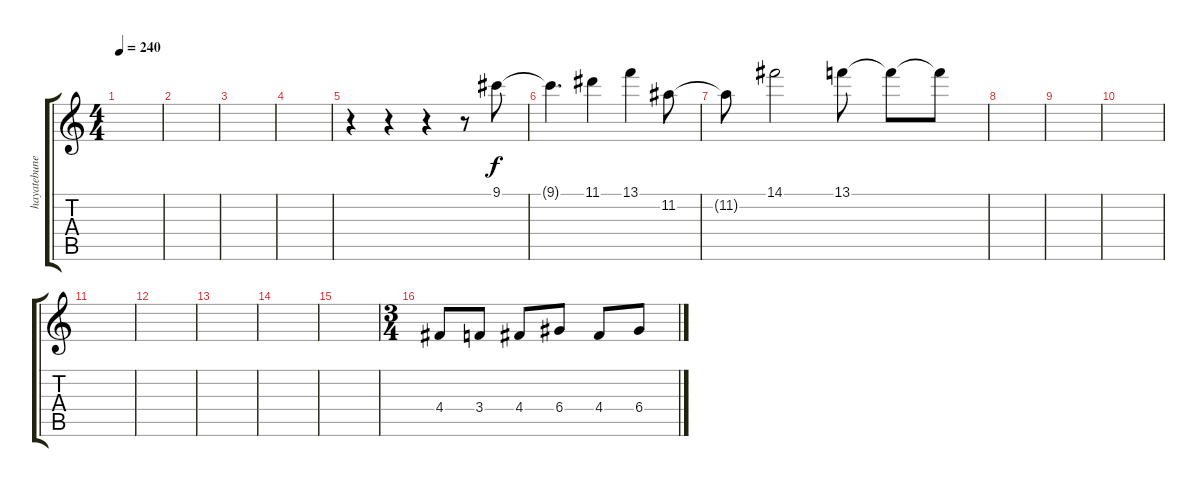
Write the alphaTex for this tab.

\track ("hayatebune" "hayatebune") {instrument overdrivenguitar}
\staff {score tabs}
\tuning (E4 B3 G3 D3 A2 E2) {hide}
\ts (4 4)
\tempo 240
\clef g2
\ks c
|
|
|
|
r.4 r.4 r.4 r.8 9.1.8 |
9.1{t}.4{d} 11.1.4 13.1.4 11.2.8 |
11.2{t}.8 14.1.2 13.1.8 13.1{t}.8 13.1{t}.8 |
|
|
|
|
|
|
|
|
\ts (3 4)
4.4.8 3.4.8 4.4.8 6.4.8 4.4.8 6.4.8
